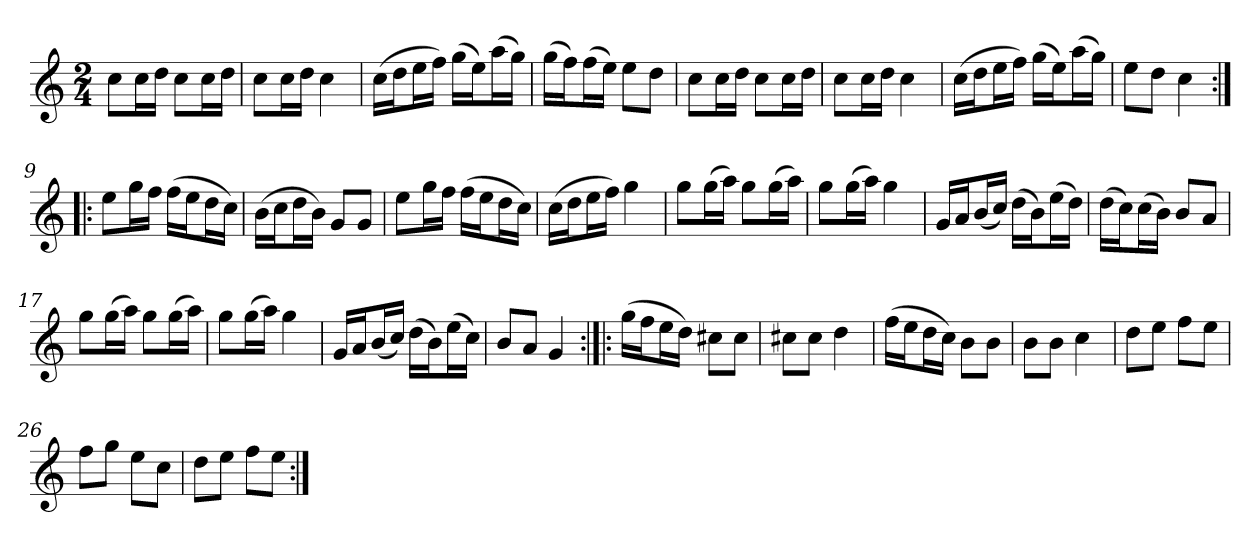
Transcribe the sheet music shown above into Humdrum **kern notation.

**kern
*part1
*staff1
*clefG2
*k[]
*C:
*M2/4
*MM120
=1
8cc\L
16cc\L
16dd\JJ
8cc\L
16cc\L
16dd\JJ
=2
8cc\L
16cc\L
16dd\JJ
4cc
=3
(16cc\LL
16dd\J
16ee\L
16ff\JJ)
(16gg\LL
16ee\J)
(16aa\L
16gg\JJ)
=4
(16gg\LL
16ff\J)
(16ff\L
16ee\JJ)
8ee\L
8dd\J
=5
8cc\L
16cc\L
16dd\JJ
8cc\L
16cc\L
16dd\JJ
=6
8cc\L
16cc\L
16dd\JJ
4cc
=7
(16cc\LL
16dd\J
16ee\L
16ff\JJ)
(16gg\LL
16ee\J)
(16aa\L
16gg\JJ)
=8
8ee\L
8dd\J
4cc
=9:|!|:
8ee\L
16gg\L
16ff\JJ
(16ff\LL
16ee\J
16dd\L
16cc\JJ)
=10
(16b\LL
16cc\J
16dd\L
16b\JJ)
8g/L
8g/J
=11
8ee\L
16gg\L
16ff\JJ
(16ff\LL
16ee\J
16dd\L
16cc\JJ)
=12
(16cc\LL
16dd\J
16ee\L
16ff\JJ)
4gg
=13
8gg\L
(16gg\L
16aa\JJ)
8gg\L
(16gg\L
16aa\JJ)
=14
8gg\L
(16gg\L
16aa\JJ)
4gg
=15
16g/LL
16a/J
(16b/L
16cc/JJ)
(16dd\LL
16b\J)
(16ee\L
16dd\JJ)
=16
(16dd\LL
16cc\J)
(16cc\L
16b\JJ)
8b/L
8a/J
=17
8gg\L
(16gg\L
16aa\JJ)
8gg\L
(16gg\L
16aa\JJ)
=18
8gg\L
(16gg\L
16aa\JJ)
4gg
=19
16g/LL
16a/J
(16b/L
16cc/JJ)
(16dd\LL
16b\J)
(16ee\L
16cc\JJ)
=20
8b/L
8a/J
4g
=21:|!|:
(16gg\LL
16ff\J
16ee\L
16dd\JJ)
8cc#X\L
8cc#\J
=22
8cc#X\L
8cc#\J
4dd
=23
(16ff\LL
16ee\J
16dd\L
16cc\JJ)
8b\L
8b\J
=24
8b\L
8b\J
4cc
=25
8dd\L
8ee\J
8ff\L
8ee\J
=26
8ff\L
8gg\J
8ee\L
8cc\J
=27
8dd\L
8ee\J
8ff\L
8ee\J
=:|!
*-
